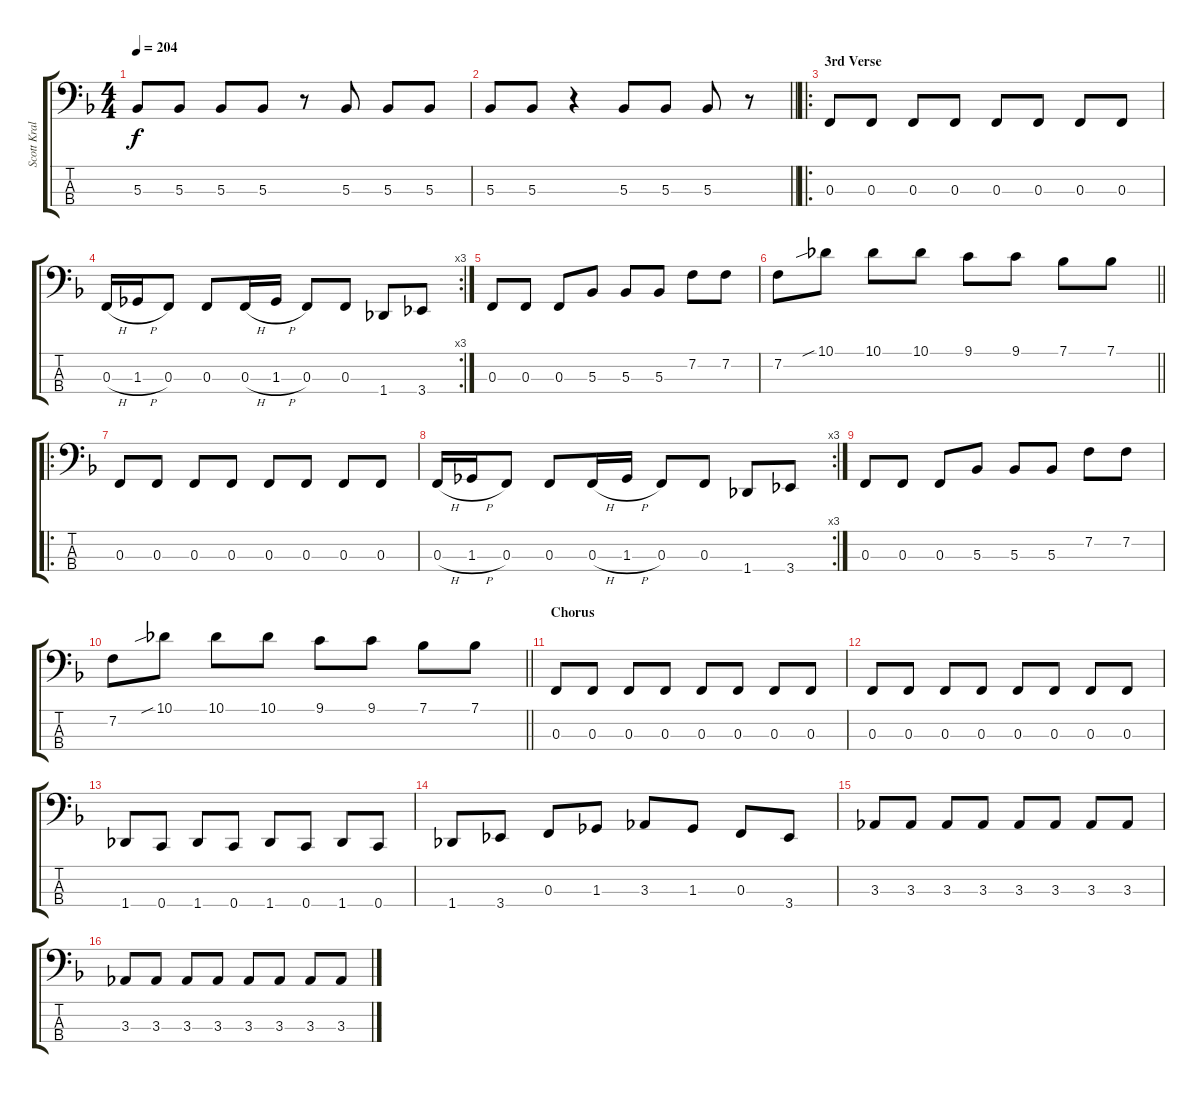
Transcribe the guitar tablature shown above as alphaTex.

\track ("Scott Krall" "Scott Kral") {instrument electricbassfinger}
\staff {score tabs}
\tuning (Eb2 Bb1 F1 C1) {hide}
\ts (4 4)
\tempo 204
\clef f4
\ks f
5.3.8{dy f} 5.3.8 5.3.8 5.3.8 r.8 5.3.8 5.3.8 5.3.8 |
\barLineRight lightlight
5.3.8 5.3.8 r.4 5.3.8 5.3.8 5.3.8 r.8 |
\ro
\section ("" "3rd Verse")
0.3.8 0.3.8 0.3.8 0.3.8 0.3.8 0.3.8 0.3.8 0.3.8 |
\rc 3
0.3{h}.16 1.3{h}.16 0.3.8 0.3.8 0.3{h}.16 1.3{h}.16 0.3.8 0.3.8 1.4.8 3.4.8 |
0.3.8 0.3.8 0.3.8 5.3.8 5.3.8 5.3.8 7.2.8 7.2.8 |
\barLineRight lightlight
7.2.8 10.1{sib}.8 10.1.8 10.1.8 9.1.8 9.1.8 7.1.8 7.1.8 |
\ro
0.3.8 0.3.8 0.3.8 0.3.8 0.3.8 0.3.8 0.3.8 0.3.8 |
\rc 3
0.3{h}.16 1.3{h}.16 0.3.8 0.3.8 0.3{h}.16 1.3{h}.16 0.3.8 0.3.8 1.4.8 3.4.8 |
0.3.8 0.3.8 0.3.8 5.3.8 5.3.8 5.3.8 7.2.8 7.2.8 |
\barLineRight lightlight
7.2.8 10.1{sib}.8 10.1.8 10.1.8 9.1.8 9.1.8 7.1.8 7.1.8 |
\section ("" "Chorus")
0.3.8 0.3.8 0.3.8 0.3.8 0.3.8 0.3.8 0.3.8 0.3.8 |
0.3.8 0.3.8 0.3.8 0.3.8 0.3.8 0.3.8 0.3.8 0.3.8 |
1.4.8 0.4.8 1.4.8 0.4.8 1.4.8 0.4.8 1.4.8 0.4.8 |
1.4.8 3.4.8 0.3.8 1.3.8 3.3.8 1.3.8 0.3.8 3.4.8 |
3.3.8 3.3.8 3.3.8 3.3.8 3.3.8 3.3.8 3.3.8 3.3.8 |
3.3.8 3.3.8 3.3.8 3.3.8 3.3.8 3.3.8 3.3.8 3.3.8
